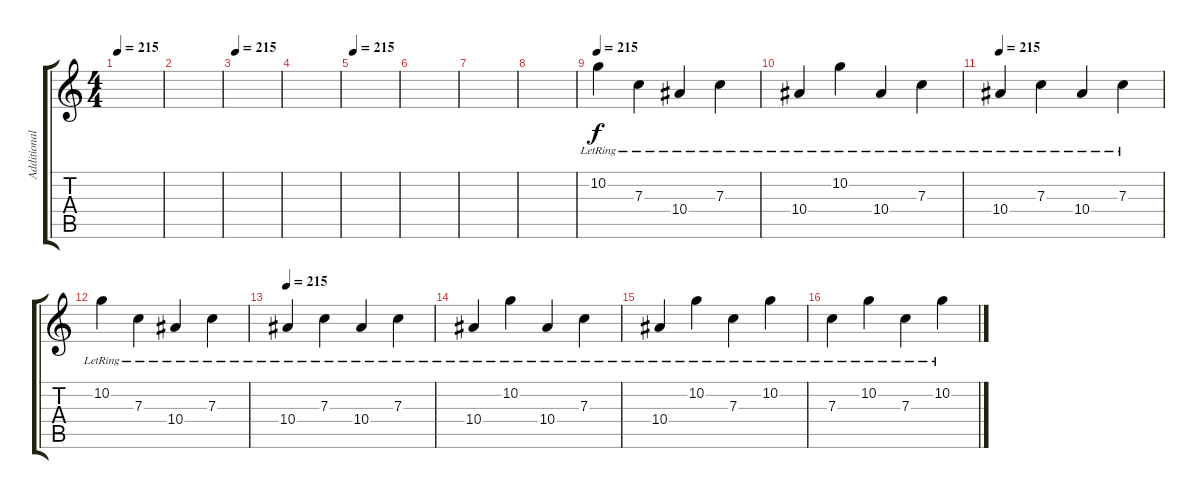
\track ("Additional Guitar 2" "Additional") {instrument electricguitarclean}
\staff {score tabs}
\tuning (D4 A3 F3 C3 G2 C2) {hide}
\ts (4 4)
\tempo 215
\clef g2
\ks c
|
|
\tempo 215
|
|
\tempo 215
|
|
|
|
\tempo 215
10.2{lr}.4 7.3{lr}.4 10.4{lr}.4 7.3{lr}.4 |
10.4{lr}.4 10.2{lr}.4 10.4{lr}.4 7.3{lr}.4 |
\tempo 215
10.4{lr}.4 7.3{lr}.4 10.4{lr}.4 7.3{lr}.4 |
10.2{lr}.4 7.3{lr}.4 10.4{lr}.4 7.3{lr}.4 |
\tempo 215
10.4{lr}.4 7.3{lr}.4 10.4{lr}.4 7.3{lr}.4 |
10.4{lr}.4 10.2{lr}.4 10.4{lr}.4 7.3{lr}.4 |
10.4{lr}.4 10.2{lr}.4 7.3{lr}.4 10.2{lr}.4 |
7.3{lr}.4 10.2{lr}.4 7.3{lr}.4 10.2{lr}.4
